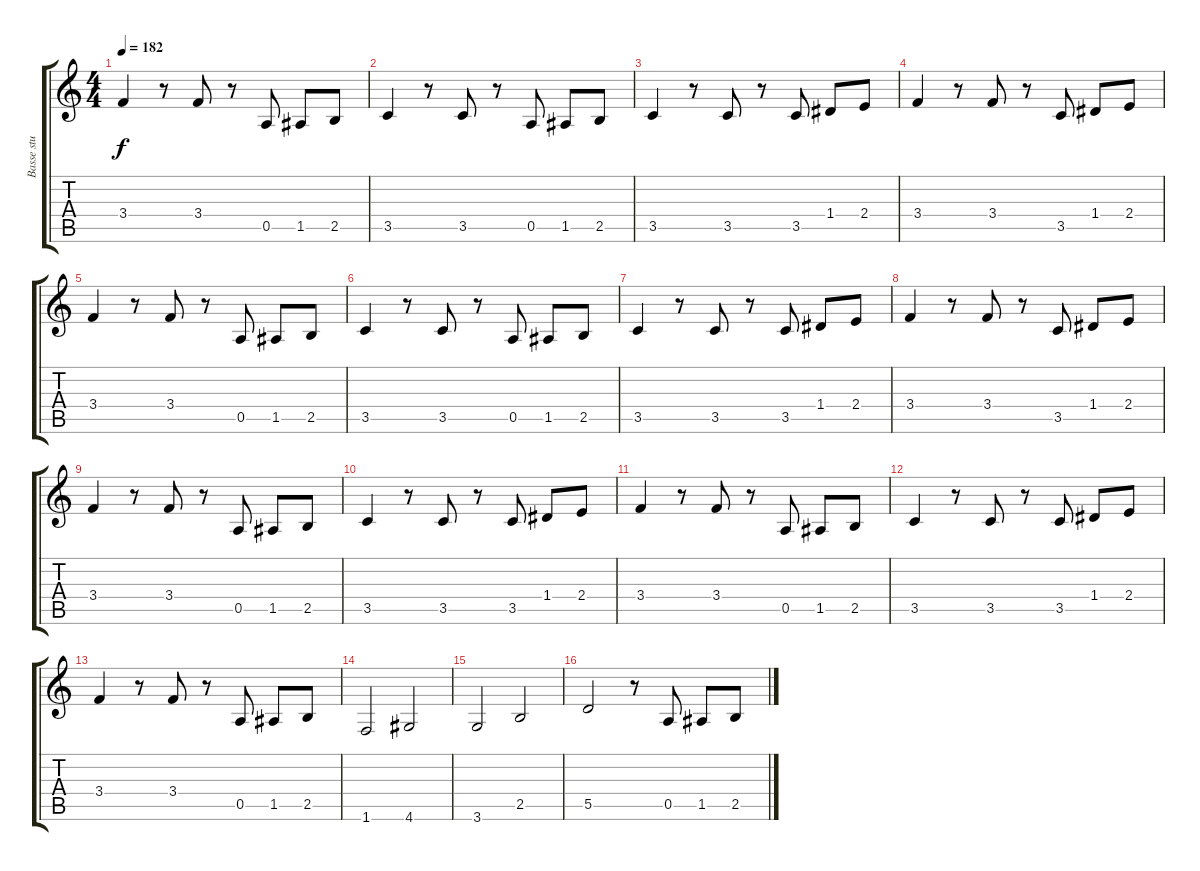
\track ("Basse stu veuux !" "Basse stu ") {instrument electricbassfinger}
\staff {score tabs}
\tuning (E4 B3 G3 D3 A2 E2) {hide}
\ts (4 4)
\tempo 182
\clef g2
\ks c
3.4.4{dy f} r.8 3.4.8 r.8 0.5.8 1.5.8 2.5.8 |
3.5.4 r.8 3.5.8 r.8 0.5.8 1.5.8 2.5.8 |
3.5.4 r.8 3.5.8 r.8 3.5.8 1.4.8 2.4.8 |
3.4.4 r.8 3.4.8 r.8 3.5.8 1.4.8 2.4.8 |
3.4.4 r.8 3.4.8 r.8 0.5.8 1.5.8 2.5.8 |
3.5.4 r.8 3.5.8 r.8 0.5.8 1.5.8 2.5.8 |
3.5.4 r.8 3.5.8 r.8 3.5.8 1.4.8 2.4.8 |
3.4.4 r.8 3.4.8 r.8 3.5.8 1.4.8 2.4.8 |
3.4.4 r.8 3.4.8 r.8 0.5.8 1.5.8 2.5.8 |
3.5.4 r.8 3.5.8 r.8 3.5.8 1.4.8 2.4.8 |
3.4.4 r.8 3.4.8 r.8 0.5.8 1.5.8 2.5.8 |
3.5.4 r.8 3.5.8 r.8 3.5.8 1.4.8 2.4.8 |
3.4.4 r.8 3.4.8 r.8 0.5.8 1.5.8 2.5.8 |
1.6.2 4.6.2 |
3.6.2 2.5.2 |
5.5.2 r.8 0.5.8 1.5.8 2.5.8
